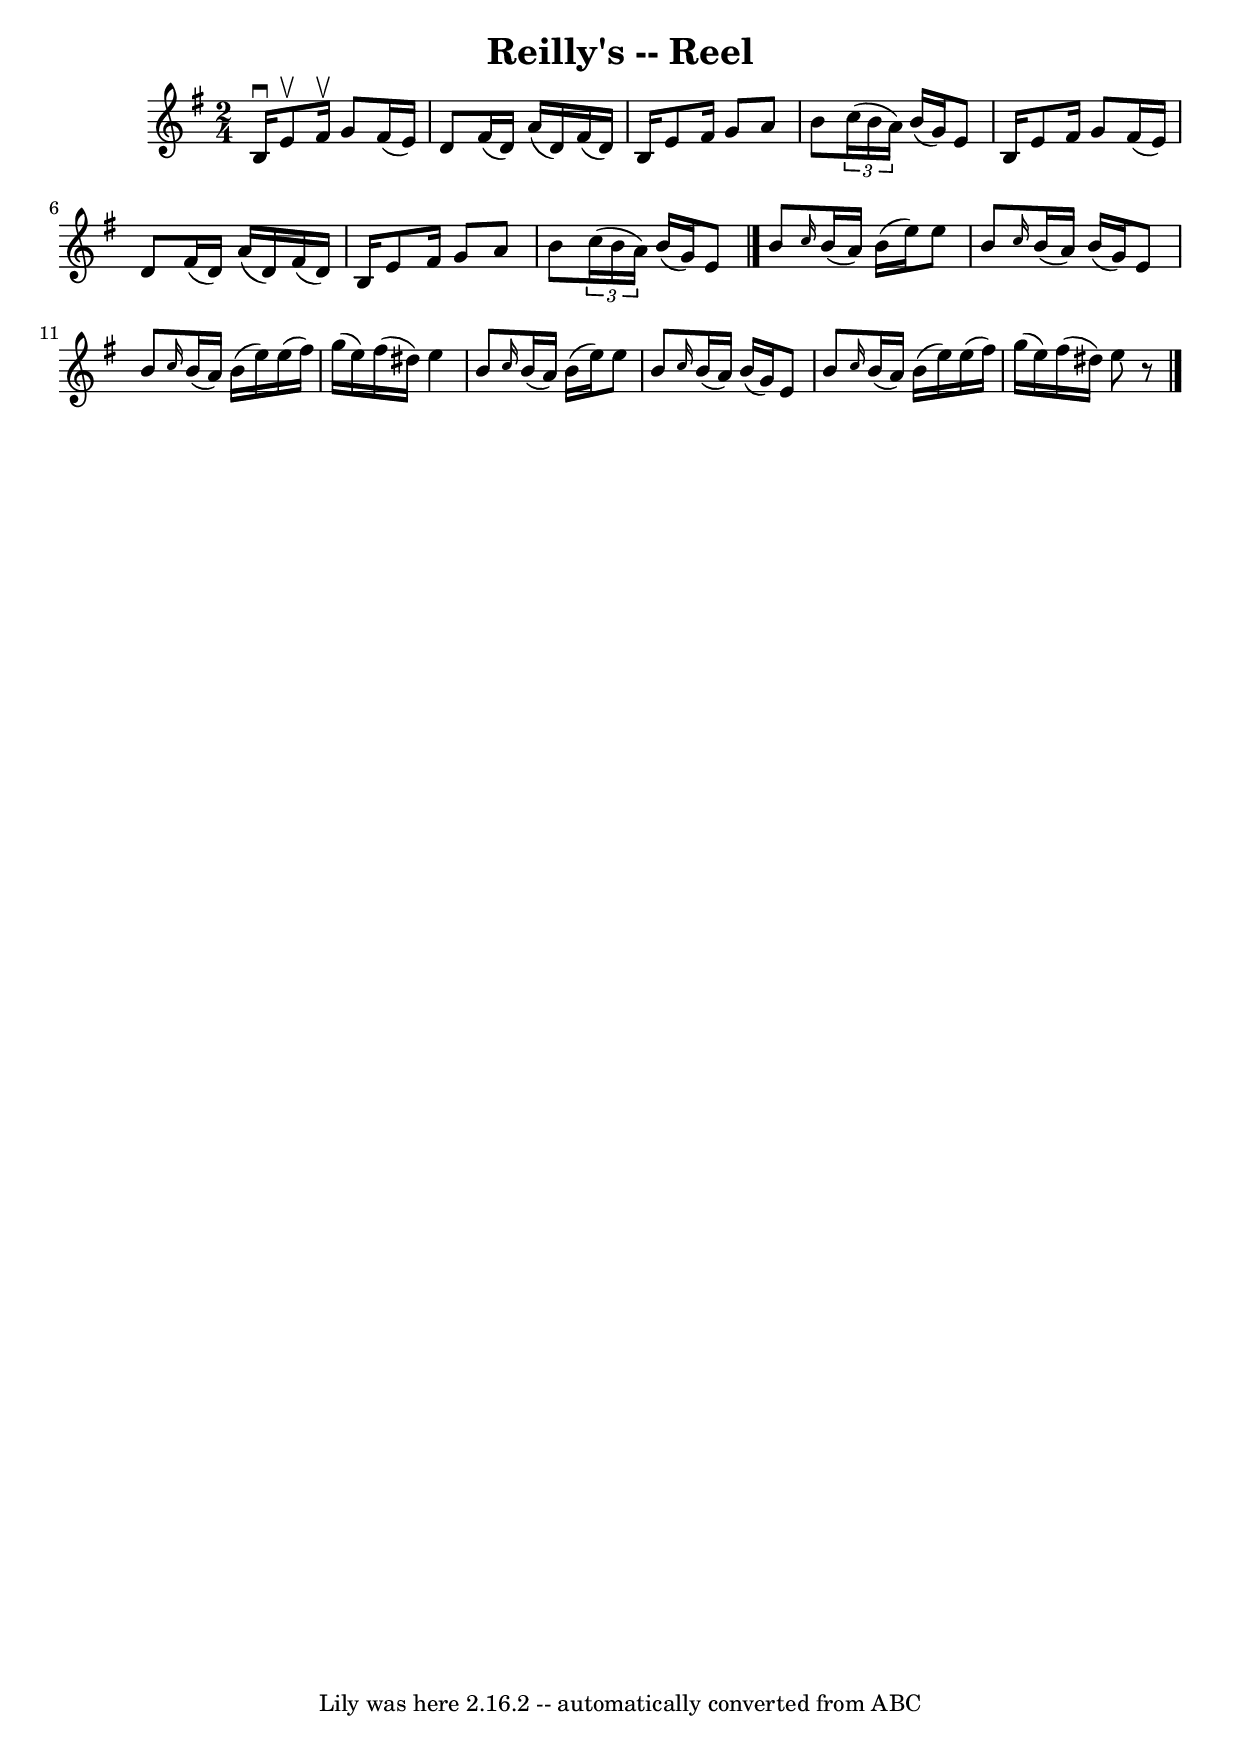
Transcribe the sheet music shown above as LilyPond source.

\version "2.7.40"
\include "Mammoth.ily"
\header {
	book = "Ryan's Mammoth Collection"
	crossRefNumber = "1"
	footnotes = ""
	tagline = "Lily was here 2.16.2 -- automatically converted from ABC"
	title = "Reilly's -- Reel"
}
voicedefault =  {
\set Score.defaultBarType = "empty"

\time 2/4 \key g \major b16^\downbow e'8^\upbow fis'16^\upbow g'8    
fis'16 (e'16) |
 d'8 fis'16 (d'16) a'16 (d'16)   
fis'16 (d'16) |
 b16 e'8 fis'16 g'8 a'8  |
   
b'8    \times 2/3 { c''16 (b'16 a'16) } b'16 (g'16) e'8  
|
 b16 e'8 fis'16 g'8 fis'16 (e'16) |
 d'8  
 fis'16 (d'16) a'16 (d'16) fis'16 (d'16) |
 b16  
 e'8 fis'16 g'8 a'8  |
 b'8    \times 2/3 { c''16 (b'16  
 a'16) } b'16 (g'16) e'8  \bar "|." b'8  \grace { c''16  } 
 b'16 (a'16) b'16 (e''16) e''8  |
 b'8  \grace {    
c''16  } b'16 (a'16) b'16 (g'16) e'8  |
 b'8  
\grace { c''16  } b'16 (a'16) b'16 (e''16) e''16 (
fis''16) |
 g''16 (e''16) fis''16 (dis''16) e''4    
|
 b'8  \grace { c''16  } b'16 (a'16) b'16 (e''16) 
 e''8  |
 b'8  \grace { c''16  } b'16 (a'16) b'16 (
g'16) e'8  |
 b'8  \grace { c''16  } b'16 (a'16) b'16 
(e''16) e''16 (fis''16) |
 g''16 (e''16) fis''16 
(dis''16) e''8    r8 \bar "|."   
}

\score{
    <<

	\context Staff="default"
	{
	    \voicedefault 
	}

    >>
	\layout {
	}
	\midi {}
}
